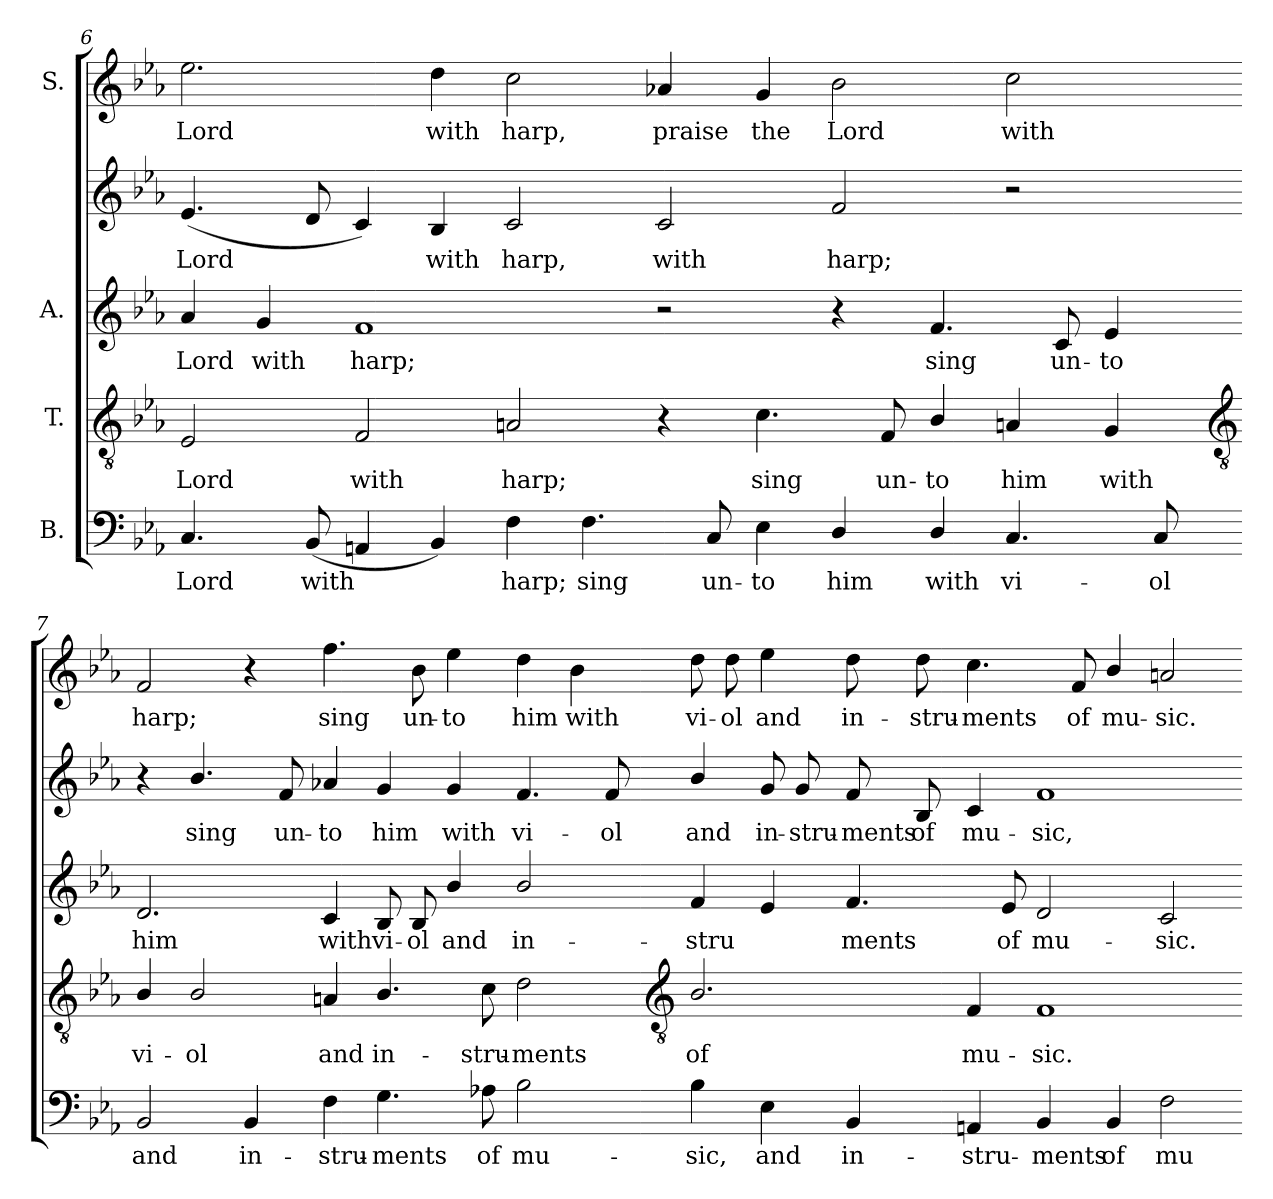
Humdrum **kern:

**kern	**text	**kern	**text	**kern	**text	**kern	**text	**kern	**text
*part4	*part4	*part3	*part3	*part2	*part2	*part2	*part2	*part1	*part1
*staff5	*staff5	*staff4	*staff4	*staff3	*staff3	*staff2	*staff2	*staff1	*staff1
*I"B.	*	*I"T.	*	*I"A.	*	*	*	*I"S.	*
!!LO:LB:g=z
*clefF4	*	*clefGv2	*	*clefG2	*	*clefG2	*	*clefG2	*
*k[b-e-a-]	*	*k[b-e-a-]	*	*k[b-e-a-]	*	*k[b-e-a-]	*	*k[b-e-a-]	*
*E-:	*	*E-:	*	*E-:	*	*E-:	*	*E-:	*
=6	=6	=6	=6	=6	=6	=6	=6	=6	=6
!	!LO:LY:b	!	!LO:LY:b	!	!LO:LY:b	!	!LO:LY:b	!	!LO:LY:b
4.C	Lord	2E-	Lord	4a-	Lord	(<4.e-	Lord	2.ee-	Lord
!	!	!	!	!	!LO:LY:b	!	!	!	!
.	.	.	.	4g	with	.	.	.	.
!	!LO:LY:b	!	!	!	!	!	!	!	!
(<8BB-	with	.	.	.	.	8d	.	.	.
!	!	!	!LO:LY:b	!	!LO:LY:b	!	!	!	!
4AAn	.	2F	with	1f	harp;	4c)	.	.	.
!	!	!	!	!	!	!	!LO:LY:b	!	!LO:LY:b
4BB-)	.	.	.	.	.	4B-	with	4dd	with
!	!LO:LY:b	!	!LO:LY:b	!	!	!	!LO:LY:b	!	!LO:LY:b
4F	harp;	2An	harp;	.	.	2c	harp,	2cc	harp,
!	!LO:LY:b	!	!	!	!	!	!	!	!
4.F	sing	.	.	.	.	.	.	.	.
!	!	!	!	!	!	!	!LO:LY:b	!	!LO:LY:b
.	.	4r	.	2r	.	2c	with	4a-X	praise
!	!LO:LY:b	!	!	!	!	!	!	!	!
8C	un-	.	.	.	.	.	.	.	.
!	!LO:LY:b	!	!LO:LY:b	!	!	!	!	!	!LO:LY:b
4E-	-to	4.c	sing	.	.	.	.	4g	the
!	!LO:LY:b	!	!	!	!	!	!LO:LY:b	!	!LO:LY:b
4D/	him	.	.	4r	.	2f	harp;	2b-	Lord
!	!	!	!LO:LY:b	!	!	!	!	!	!
.	.	8F	un-	.	.	.	.	.	.
!	!LO:LY:b	!	!LO:LY:b	!	!LO:LY:b	!	!	!	!
4D/	with	4B-/	-to	4.f	sing	.	.	.	.
!	!LO:LY:b	!	!LO:LY:b	!	!	!	!	!	!LO:LY:b
4.C	vi-	4An	him	.	.	2r	.	2cc	with
!	!	!	!	!	!LO:LY:b	!	!	!	!
.	.	.	.	8c	un-	.	.	.	.
!	!	!	!LO:LY:b	!	!LO:LY:b	!	!	!	!
.	.	4G	with	4e-	-to	.	.	.	.
!	!LO:LY:b	!	!	!	!	!	!	!	!
8C	-ol	.	.	.	.	.	.	.	.
!!LO:LB:g=z
=7-	=7-	=7-	=7-	=7-	=7-	=7-	=7-	=7-	=7-
*	*	*clefGv2	*	*	*	*	*	*	*
!	!LO:LY:b	!	!LO:LY:b	!	!LO:LY:b	!	!	!	!LO:LY:b
2BB-	and	4B-/	vi-	2.d	him	4r	.	2f	harp;
!	!	!	!LO:LY:b	!	!	!	!LO:LY:b	!	!
.	.	2B-/	-ol	.	.	4.b-/	sing	.	.
!	!LO:LY:b	!	!	!	!	!	!	!	!
4BB-	in-	.	.	.	.	.	.	4r	.
!	!	!	!	!	!	!	!LO:LY:b	!	!
.	.	.	.	.	.	8f	un-	.	.
!	!LO:LY:b	!	!LO:LY:b	!	!LO:LY:b	!	!LO:LY:b	!	!LO:LY:b
4F	-stru-	4An	and	4c	with	4a-X	-to	4.ff	sing
!	!LO:LY:b	!	!LO:LY:b	!	!LO:LY:b	!	!LO:LY:b	!	!
4.G	-ments	4.B-/	in-	8B-	vi-	4g	him	.	.
!	!	!	!	!	!LO:LY:b	!	!	!	!LO:LY:b
.	.	.	.	8B-	-ol	.	.	8b-	un-
!	!	!	!	!	!LO:LY:b	!	!LO:LY:b	!	!LO:LY:b
.	.	.	.	4b-/	and	4g	with	4ee-	-to
!	!LO:LY:b	!	!LO:LY:b	!	!	!	!	!	!
8A-X	of	8c	-stru-	.	.	.	.	.	.
!	!LO:LY:b	!	!LO:LY:b	!	!LO:LY:b	!	!LO:LY:b	!	!LO:LY:b
2B-	mu-	2d	-ments	2b-/	in-	4.f	vi-	4dd	him
!	!	!	!	!	!	!	!	!	!LO:LY:b
.	.	.	.	.	.	.	.	4b-	with
!	!	!	!	!	!	!	!LO:LY:b	!	!
.	.	.	.	.	.	8f	-ol	.	.
!!LO:LB:g=z
=8-	=8-	=8-	=8-	=8-	=8-	=8-	=8-	=8-	=8-
*	*	*clefGv2	*	*	*	*	*	*	*
!	!LO:LY:b	!	!LO:LY:b	!	!LO:LY:b	!	!LO:LY:b	!	!LO:LY:b
4B-	-sic,	2.B-/	of	4f	stru	4b-/	-and	8dd	vi-
!	!	!	!	!	!	!	!	!	!LO:LY:b
.	.	.	.	.	.	.	.	8dd	-ol
!	!LO:LY:b	!	!	!	!	!	!LO:LY:b	!	!LO:LY:b
4E-	and	.	.	4e-	.	8g	in-	4ee-	and
!	!	!	!	!	!	!	!LO:LY:b	!	!
.	.	.	.	.	.	8g	-stru-	.	.
!	!LO:LY:b	!	!	!	!LO:LY:b	!	!LO:LY:b	!	!LO:LY:b
4BB-	in-	.	.	4.f	ments	8f	-ments	8dd	in-
!	!	!	!	!	!	!	!LO:LY:b	!	!LO:LY:b
.	.	.	.	.	.	8B-	of	8dd	-stru-
!	!LO:LY:b	!	!LO:LY:b	!	!	!	!LO:LY:b	!	!LO:LY:b
4AAn	-stru-	4F	mu-	.	.	4c	mu-	4.cc	-ments
!	!	!	!	!	!LO:LY:b	!	!	!	!
.	.	.	.	8e-	of	.	.	.	.
!	!LO:LY:b	!	!LO:LY:b	!	!LO:LY:b	!	!LO:LY:b	!	!
4BB-	-ments	1F	-sic.	2d	mu-	1f	-sic,	.	.
!	!	!	!	!	!	!	!	!	!LO:LY:b
.	.	.	.	.	.	.	.	8f	of
!	!LO:LY:b	!	!	!	!	!	!	!	!LO:LY:b
4BB-	of	.	.	.	.	.	.	4b-/	mu-
!	!LO:LY:b	!	!	!	!LO:LY:b	!	!	!	!LO:LY:b
2F	mu-	.	.	2c	-sic.	.	.	2an	-sic.
=-	=-	=-	=-	=-	=-	=-	=-	=-	=-
*-	*-	*-	*-	*-	*-	*-	*-	*-	*-
